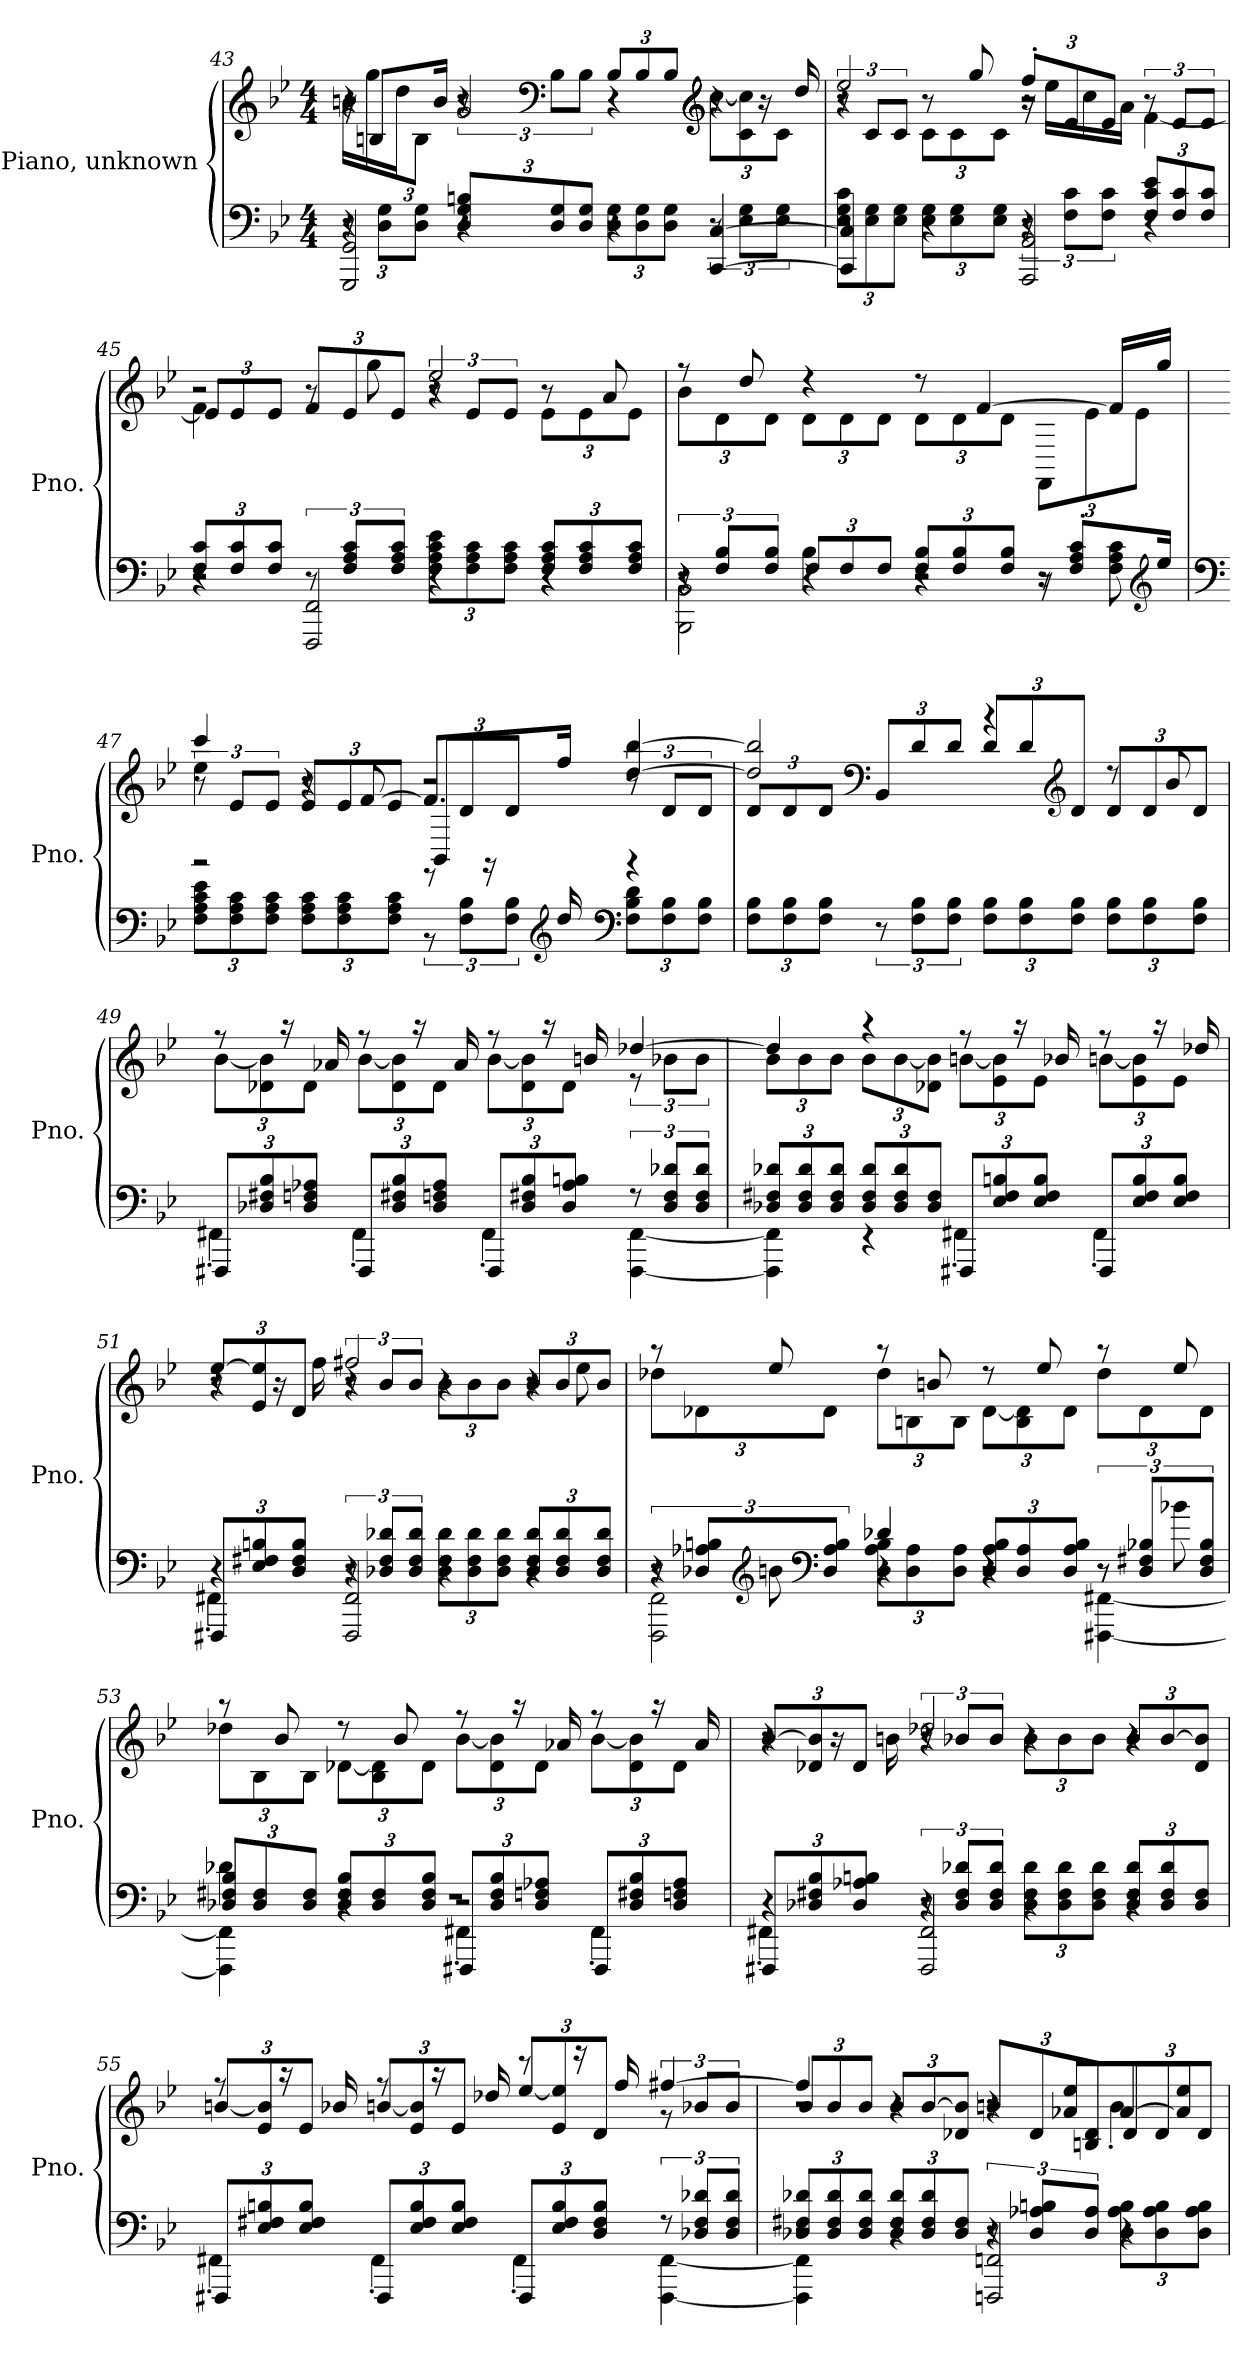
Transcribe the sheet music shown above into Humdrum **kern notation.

**kern	**kern
*part1	*part1
*staff2	*staff1
*I"Piano, unknown	*
*I'Pno.	*
*clefF4	*clefG2
*k[b-e-]	*k[b-e-]
*M4/4	*M4/4
=43	=43
*^	*^
*	*^	*	*^
4r	12r	2GGG/ 2GG/	4r	16bn\LL	16r
.	.	.	.	16gg\	8Bn/L
.	12D\ 12G\L	.	.	.	.
*	*	*	*	*Xbrackettup	*
.	.	.	.	24dd\J	.
.	12D\ 12G\J	.	.	12B\J	.
.	.	.	.	.	16b/Jk
*Xbrackettup	*	*	*	*brackettup	*
12D/ 12G/ 12Bn/L	4r	.	2g/	12r	4r
*	*	*	*clefF4	*	*
12D/ 12G/	.	.	.	12B\L	.
12D/ 12G/J	.	.	.	12B\J	.
*	*	*	*	*	*Xbrackettup
2r	12D\ 12G\L	4r	.	4r	12B/L
.	12D\ 12G\	.	.	.	12B/
.	12D\ 12G\J	.	.	.	12B/J
*	*	*	*clefG2	*	*
*	*brackettup	*	*	*	*
.	12r	[4CC/ [4C/	4r	[12cc\L	8r
.	12E-\ 12G\L	.	.	12c\ 12cc\]	.
.	.	.	.	.	16r
.	12E-\ 12G\J	.	.	12c\J	.
.	.	.	.	.	16dd/
!!LO:LB:g=z	!!	!!
=44	=44	=44	=44	=44	=44
*	*Xbrackettup	*	*	*	*brackettup
2r	12E-\ 12G\ 12c\L	4CC/] 4C/]	2ee-/	4r	12r
.	12E-\ 12G\	.	.	.	12c/L
.	12E-\ 12G\J	.	.	.	12c/J
*	*	*	*	*Xbrackettup	*
.	12E-\ 12G\L	4r	.	12c\L	8r
.	12E-\ 12G\	.	.	12c\	.
.	.	.	.	.	8gg/
.	12E-\ 12G\J	.	.	12c\J	.
*	*brackettup	*	*	*	*
4r	12r	2AAA/ 2AA/	2r	16r	12ff'/L
.	.	.	.	16ee-\LL	.
.	12F\ 12c\L	.	.	.	12e-/
.	.	.	.	16cc\	.
.	12F\ 12c\J	.	.	.	12e-/J
.	.	.	.	16a\JJ	.
*Xbrackettup	*	*	*	*	*brackettup
12F/ 12c/ 12e-/L	4r	.	.	[4f\	12r
12F/ 12c/	.	.	.	.	12e-/L
12F/ 12c/J	.	.	.	.	12e-/J
=45	=45	=45	=45	=45	=45
*	*	*	*	*	*Xbrackettup
12F/ 12c/L	2r	4r	2r	4f\]	12e-/L
12F/ 12c/	.	.	.	.	12e-/
12F/ 12c/J	.	.	.	.	12e-/J
*brackettup	*	*	*	*	*
12r	.	2FFF/ 2FF/	.	8r	12f/L
12F/ 12A/ 12c/L	.	.	.	.	12e-/
.	.	.	.	8gg\	.
12F/ 12A/ 12c/J	.	.	.	.	12e-/J
*	*Xbrackettup	*	*	*	*brackettup
4r	12F\ 12A\ 12c\ 12e-\L	.	2ee-/	4r	12r
.	12F\ 12A\ 12c\	.	.	.	12e-/L
.	12F\ 12A\ 12c\J	.	.	.	12e-/J
*	*	*	*	*Xbrackettup	*
12F/ 12A/ 12c/L	4r	4r	.	12e-\L	8r
12F/ 12A/ 12c/	.	.	.	12e-\	.
.	.	.	.	.	8a/
12F/ 12A/ 12c/J	.	.	.	12e-\J	.
*v	*v	*v	*	*	*
*	*v	*v	*v
!!LO:LB:g=z
=46	=46
*brackettup	*
*^	*^
*	*^	*	*
*	*	*^	*	*
12r	4r	4r	2BBB-\ 2BB-\	8r	12b-\L
12F/ 12B-/L	.	.	.	.	12d\
.	.	.	.	8dd/	.
12F/ 12B-/J	.	.	.	.	12d\J
*	*	*Xbrackettup	*	*	*
4r	4B-\	12F/L	.	4r	12d\L
.	.	12F/	.	.	12d\
.	.	12F/J	.	.	12d\J
12F/ 12B-/L	4r	2r	2r	8r	12d\L
12F/ 12B-/	.	.	.	.	12d\
.	.	.	.	[4f/	.
12F/ 12B-/J	.	.	.	.	12d\J
16r	8r	.	.	.	12FF\L
8F/' 8A/' 8c/'L	.	.	.	.	.
.	.	.	.	.	12e-\
.	8F\ 8A\ 8c\	.	.	16f/LL]	.
.	.	.	.	.	12e-\J
*clefG2	*	*	*	*	*
16ee-/Jk	.	.	.	16gg/JJ	.
*v	*v	*v	*v	*	*
*	*v	*v
=47	=47
*clefF4	*
*^	*^
*	*	*	*^
*	*	*	*	*brackettup
2r	12F\ 12A\ 12c\ 12e-\L	4ccc/	4ee-\	12r
.	12F\ 12A\ 12c\	.	.	12e-/L
.	12F\ 12A\ 12c\J	.	.	12e-/J
*	*	*	*	*Xbrackettup
.	12F\ 12A\ 12c\L	8r	4r	12e-/L
.	12F\ 12A\ 12c\	.	.	12e-/
.	.	[8f/	.	.
.	12F\ 12A\ 12c\J	.	.	12e-/J
*	*brackettup	*	*	*
8r	12r	8.f/L]	2r	12BB-/L
.	12F\ 12B-\L	.	.	12d/
16r	.	.	.	.
.	12F\ 12B-\J	.	.	12d/J
*clefG2	*	*	*	*
16dd/	.	16ff/Jk	.	.
*clefF4	*	*	*	*
*	*Xbrackettup	*	*	*brackettup
4r	12F\ 12B-\ 12d\L	[4dd/ [4bb-/	.	12r
.	12F\ 12B-\	.	.	12d/L
.	12F\ 12B-\J	.	.	12d/J
*v	*v	*	*	*
*	*	*v	*v
!!LO:PB:g=z
=48	=48	=48
*	*	*Xbrackettup
12F\ 12B-\L	2dd/] 2bb-/]	12d/L
12F\ 12B-\	.	12d/
12F\ 12B-\J	.	12d/J
*	*clefF4	*
*brackettup	*	*
12r	.	12BB-/L
12F\ 12B-\L	.	12d/
12F\ 12B-\J	.	12d/J
*Xbrackettup	*	*
12F\ 12B-\L	4r	12d/L
12F\ 12B-\	.	12d/
*	*clefG2	*
12F\ 12B-\J	.	12d/J
12F\ 12B-\L	8r	12d/L
12F\ 12B-\	.	12d/
.	8b-/	.
12F\ 12B-\J	.	12d/J
=49	=49	=49
*^	*	*
12FFF#X/L	4FF#X'\	8r	[12b-\L
12D-X/ 12F#X/ 12B-/	.	.	12d-X\ 12b-\]
.	.	16r	.
12D-/ 12Fn/ 12A-X/J	.	.	12d-\J
.	.	16a-X/	.
12FFF#/L	4FF#'\	8r	[12b-\L
12D-/ 12F#X/ 12B-/	.	.	12d-\ 12b-\]
.	.	16r	.
12D-/ 12Fn/ 12A-/J	.	.	12d-\J
.	.	16a-/	.
12FFF#/L	4FF#'\	8r	[12b-\L
12D-/ 12F#X/ 12B-/	.	.	12d-\ 12b-\]
.	.	16r	.
12D-/ 12A-/ 12Bn/J	.	.	12d-\J
.	.	16bn/	.
*brackettup	*	*	*brackettup
12r	[4FFF#\ [4FF#\	[4dd-X/	12r
12D-/ 12F#/ 12d-X/L	.	.	12b-X\L
12D-/ 12F#/ 12d-/J	.	.	12b-\J
!!LO:LB:g=z	!!
=50	=50	=50	=50
*Xbrackettup	*	*	*Xbrackettup
12D-X/ 12F#X/ 12d-X/L	4FFF#\] 4FF#\]	4dd-/]	12b-\L
12D-/ 12F#/ 12d-/	.	.	12b-\
12D-/ 12F#/ 12d-/J	.	.	12b-\J
12D-/ 12F#/ 12d-/L	4r	4r	12b-\L
12D-/ 12F#/ 12d-/	.	.	[12b-\
12D-/ 12F#/J	.	.	12d-X\ 12b-\]J
12FFF#X/L	4FF#X'\	8r	[12bn\L
12E-/ 12F#/ 12Bn/	.	.	12e-\ 12b\]
.	.	16r	.
12E-/ 12F#/ 12B/J	.	.	12e-\J
.	.	16b-X/	.
12FFF#/L	4FF#'\	8r	[12bn\L
12E-/ 12F#/ 12B/	.	.	12e-\ 12b\]
.	.	16r	.
12E-/ 12F#/ 12B/J	.	.	12e-\J
.	.	16dd-X/	.
!!LO:LB:g=z
=51	=51	=51	=51
*	*^	*	*^
12FFF#X/L	4FF#X'\	4r	4r	8r	[12ee-/L
12E-/ 12F#X/ 12Bn/	.	.	.	.	12e-/ 12ee-/]
.	.	.	.	16r	.
12D/ 12F#/ 12B/J	.	.	.	.	12d/J
.	.	.	.	16ff\	.
*brackettup	*	*	*	*	*brackettup
12r	4r	2FFF#/ 2FF#/	2ff#X/	4r	12r
12D-X/ 12F#/ 12d-X/L	.	.	.	.	12b-/L
12D-/ 12F#/ 12d-/J	.	.	.	.	12b-/J
*	*Xbrackettup	*	*	*Xbrackettup	*
4r	12D-\ 12F#\ 12d-\L	.	.	12b-\L	4r
.	12D-\ 12F#\ 12d-\	.	.	12b-\	.
.	12D-\ 12F#\ 12d-\J	.	.	12b-\J	.
12D-/ 12F#/ 12d-/L	4r	4r	4r	8r	12b-/L
12D-/ 12F#/ 12d-/	.	.	.	.	12b-/
.	.	.	.	8ee-\	.
12D-/ 12F#/ 12d-/J	.	.	.	.	12b-/J
*	*	*	*v	*v	*v
!!LO:LB:g=z
=52	=52	=52	=52
*	*	*brackettup	*
*	*	*^	*^
4r	8r	12r	2FFF\ 2FF\	8r	12dd-X\L
.	.	12D-X/ 12A-X/ 12Bn/L	.	.	12d-X\
*clefG2	*	*	*	*	*
.	8bn\	.	.	8ee-/	.
*clefF4	*	*	*	*	*
.	.	12D-/ 12A-/ 12B/J	.	.	12d-\J
*	*Xbrackettup	*	*	*	*
4d-X/	12D-\ 12A-\ 12B\L	4r	.	8r	12dd-\L
.	12D-\ 12A-\	.	.	.	12Bn\
.	.	.	.	8bn/	.
.	12D-\ 12A-\J	.	.	.	12B\J
2r	4r	12D-/ 12A-/ 12B/L	4r	8r	[12d-\L
.	.	12D-/ 12A-/	.	.	12B\ 12d-\]
.	.	.	.	8ee-/	.
.	.	12D-/ 12A-/ 12B/J	.	.	12d-\J
*	*	*brackettup	*	*	*
.	8r	12r	[4FFF#X\ [4FF#X\	8r	12dd-\L
.	.	12D-/ 12F#X/ 12B-X/L	.	.	12d-\
.	8b-X\	.	.	8ee-/	.
.	.	12D-/ 12F#/ 12B-/J	.	.	12d-\J
!!LO:LB:g=z	!!
=53	=53	=53	=53	=53	=53
*	*	*Xbrackettup	*	*	*
1r	4d-X\	12D-X/ 12F#X/ 12B-/L	4FFF#\] 4FF#\]	8r	12dd-X\L
.	.	12D-/ 12F#/	.	.	12B-\
.	.	.	.	8b-/	.
.	.	12D-/ 12F#/J	.	.	12B-\J
.	4r	12D-/ 12F#/ 12B-/L	4r	8r	[12d-X\L
.	.	12D-/ 12F#/	.	.	12B-\ 12d-\]
.	.	.	.	8b-/	.
.	.	12D-/ 12F#/ 12B-/J	.	.	12d-\J
.	4FF#X'\	12FFF#X/L	2r	8r	[12b-\L
.	.	12D-/ 12F#/ 12B-/	.	.	12d-\ 12b-\]
.	.	.	.	16r	.
.	.	12D-/ 12Fn/ 12A-X/J	.	.	12d-\J
.	.	.	.	16a-X/	.
.	4FF#'\	12FFF#/L	.	8r	[12b-\L
.	.	12D-/ 12F#X/ 12B-/	.	.	12d-\ 12b-\]
.	.	.	.	16r	.
.	.	12D-/ 12Fn/ 12A-/J	.	.	12d-\J
.	.	.	.	16a-/	.
*	*	*v	*v	*	*
!!LO:LB:g=z
=54	=54	=54	=54	=54
*	*	*	*	*^
12FFF#X/L	4FF#X'\	4r	4r	8r	[12b-/L
12D-X/ 12F#X/ 12B-/	.	.	.	.	12d-X/ 12b-/]
.	.	.	.	16r	.
12D-/ 12A-X/ 12Bn/J	.	.	.	.	12d-/J
.	.	.	.	16bn\	.
*brackettup	*	*	*	*	*brackettup
12r	4r	2FFF#/ 2FF#/	2dd-X/	4r	12r
12D-/ 12F#/ 12d-X/L	.	.	.	.	12b-X/L
12D-/ 12F#/ 12d-/J	.	.	.	.	12b-/J
*	*Xbrackettup	*	*	*Xbrackettup	*
4r	12D-\ 12F#\ 12d-\L	.	.	12b-\L	4r
.	12D-\ 12F#\ 12d-\	.	.	12b-\	.
.	12D-\ 12F#\ 12d-\J	.	.	12b-\J	.
12D-/ 12F#/ 12d-/L	4r	4r	4r	4r	12b-/L
12D-/ 12F#/ 12d-/	.	.	.	.	[12b-/
12D-/ 12F#/J	.	.	.	.	12d-/ 12b-/]J
*	*v	*v	*	*	*
*	*	*	*v	*v
!!LO:PB:g=z
=55	=55	=55	=55
12FFF#X/L	4FF#X'\	8r	[12bn/L
12E-/ 12F#X/ 12Bn/	.	.	12e-/ 12b/]
.	.	16r	.
12E-/ 12F#/ 12B/J	.	.	12e-/J
.	.	16b-X/	.
12FFF#/L	4FF#'\	8r	[12bn/L
12E-/ 12F#/ 12B/	.	.	12e-/ 12b/]
.	.	16r	.
12E-/ 12F#/ 12B/J	.	.	12e-/J
.	.	16dd-X/	.
12FFF#/L	4FF#'\	8r	[12ee-/L
12E-/ 12F#/ 12B/	.	.	12e-/ 12ee-/]
.	.	16r	.
12D/ 12F#/ 12B/J	.	.	12d/J
.	.	16ff/	.
*brackettup	*	*	*brackettup
12r	[4FFF#\ [4FF#\	[4ff#X/	12r
12D-X/ 12F#/ 12d-X/L	.	.	12b-X/L
12D-/ 12F#/ 12d-/J	.	.	12b-/J
*v	*v	*	*
!!LO:LB:g=z
=56	=56	=56
*	*	*^
*Xbrackettup	*	*	*Xbrackettup
*^	*	*	*
*	*^	*	*	*
12D-X/ 12F#X/ 12d-X/L	4FFF#\] 4FF#\]	2r	4ff#/]	2r	12b-/L
12D-/ 12F#/ 12d-/	.	.	.	.	12b-/
12D-/ 12F#/ 12d-/J	.	.	.	.	12b-/J
12D-/ 12F#/ 12d-/L	4r	.	4r	.	12b-/L
12D-/ 12F#/ 12d-/	.	.	.	.	[12b-/
12D-/ 12F#/J	.	.	.	.	12d-X/ 12b-/]J
*brackettup	*	*	*	*	*
12r	4r	2FFFn/ 2FFn/	8r	4r	12bn/L
12D-/ 12A-X/ 12Bn/L	.	.	.	.	12d-/
.	.	.	8a-X/ 8ee-/L	.	.
12D-/ 12A-/J	.	.	.	.	12Bn/ 12d-/J
*	*Xbrackettup	*	*	*	*
4r	12D-\ 12A-\ 12B\L	.	[8a-/	4b'\	12d-/L
.	12D-\ 12A-\ 12B\	.	.	.	12d-/
.	.	.	8a-/] 8ee-/J	.	.
.	12D-\ 12A-\ 12B\J	.	.	.	12d-/J
*v	*v	*v	*	*	*
*	*v	*v	*v
=	=
*-	*-
